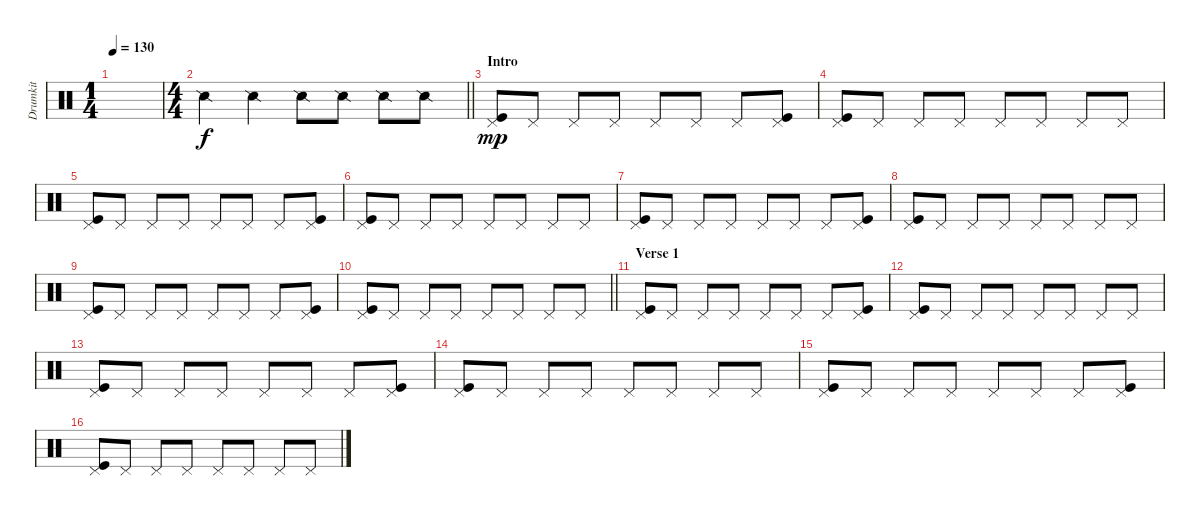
\track ("Drumkit" "Drumkit") {instrument percussion}
\staff {score}
\articulation defaults
\ts (1 4)
\tempo 130
\clef neutral
\ks c
|
\ts (4 4)
\barLineRight lightlight "Snare (side stick) 2".4 "Snare (side stick) 2".4 "Snare (side stick) 2".8 "Snare (side stick) 2".8 "Snare (side stick) 2".8 "Snare (side stick) 2".8
|
\section ("" "Intro")
("Kick (hit)" "Pedal Hi-Hat (hit)").8{dy mp} "Pedal Hi-Hat (hit)".8 "Pedal Hi-Hat (hit)".8 "Pedal Hi-Hat (hit)".8 "Pedal Hi-Hat (hit)".8 "Pedal Hi-Hat (hit)".8 "Pedal Hi-Hat (hit)".8 ("Kick (hit)" "Pedal Hi-Hat (hit)").8 |
("Kick (hit)" "Pedal Hi-Hat (hit)").8 "Pedal Hi-Hat (hit)".8 "Pedal Hi-Hat (hit)".8 "Pedal Hi-Hat (hit)".8 "Pedal Hi-Hat (hit)".8 "Pedal Hi-Hat (hit)".8 "Pedal Hi-Hat (hit)".8 "Pedal Hi-Hat (hit)".8 |
("Kick (hit)" "Pedal Hi-Hat (hit)").8 "Pedal Hi-Hat (hit)".8 "Pedal Hi-Hat (hit)".8 "Pedal Hi-Hat (hit)".8 "Pedal Hi-Hat (hit)".8 "Pedal Hi-Hat (hit)".8 "Pedal Hi-Hat (hit)".8 ("Kick (hit)" "Pedal Hi-Hat (hit)").8 |
("Kick (hit)" "Pedal Hi-Hat (hit)").8 "Pedal Hi-Hat (hit)".8 "Pedal Hi-Hat (hit)".8 "Pedal Hi-Hat (hit)".8 "Pedal Hi-Hat (hit)".8 "Pedal Hi-Hat (hit)".8 "Pedal Hi-Hat (hit)".8 "Pedal Hi-Hat (hit)".8 |
("Kick (hit)" "Pedal Hi-Hat (hit)").8 "Pedal Hi-Hat (hit)".8 "Pedal Hi-Hat (hit)".8 "Pedal Hi-Hat (hit)".8 "Pedal Hi-Hat (hit)".8 "Pedal Hi-Hat (hit)".8 "Pedal Hi-Hat (hit)".8 ("Kick (hit)" "Pedal Hi-Hat (hit)").8 |
("Kick (hit)" "Pedal Hi-Hat (hit)").8 "Pedal Hi-Hat (hit)".8 "Pedal Hi-Hat (hit)".8 "Pedal Hi-Hat (hit)".8 "Pedal Hi-Hat (hit)".8 "Pedal Hi-Hat (hit)".8 "Pedal Hi-Hat (hit)".8 "Pedal Hi-Hat (hit)".8 |
("Kick (hit)" "Pedal Hi-Hat (hit)").8 "Pedal Hi-Hat (hit)".8 "Pedal Hi-Hat (hit)".8 "Pedal Hi-Hat (hit)".8 "Pedal Hi-Hat (hit)".8 "Pedal Hi-Hat (hit)".8 "Pedal Hi-Hat (hit)".8 ("Kick (hit)" "Pedal Hi-Hat (hit)").8 |
\barLineRight lightlight
("Kick (hit)" "Pedal Hi-Hat (hit)").8 "Pedal Hi-Hat (hit)".8 "Pedal Hi-Hat (hit)".8 "Pedal Hi-Hat (hit)".8 "Pedal Hi-Hat (hit)".8 "Pedal Hi-Hat (hit)".8 "Pedal Hi-Hat (hit)".8 "Pedal Hi-Hat (hit)".8 |
\section ("" "Verse 1")
("Kick (hit)" "Pedal Hi-Hat (hit)").8 "Pedal Hi-Hat (hit)".8 "Pedal Hi-Hat (hit)".8 "Pedal Hi-Hat (hit)".8 "Pedal Hi-Hat (hit)".8 "Pedal Hi-Hat (hit)".8 "Pedal Hi-Hat (hit)".8 ("Kick (hit)" "Pedal Hi-Hat (hit)").8 |
("Kick (hit)" "Pedal Hi-Hat (hit)").8 "Pedal Hi-Hat (hit)".8 "Pedal Hi-Hat (hit)".8 "Pedal Hi-Hat (hit)".8 "Pedal Hi-Hat (hit)".8 "Pedal Hi-Hat (hit)".8 "Pedal Hi-Hat (hit)".8 "Pedal Hi-Hat (hit)".8 |
("Kick (hit)" "Pedal Hi-Hat (hit)").8 "Pedal Hi-Hat (hit)".8 "Pedal Hi-Hat (hit)".8 "Pedal Hi-Hat (hit)".8 "Pedal Hi-Hat (hit)".8 "Pedal Hi-Hat (hit)".8 "Pedal Hi-Hat (hit)".8 ("Kick (hit)" "Pedal Hi-Hat (hit)").8 |
("Kick (hit)" "Pedal Hi-Hat (hit)").8 "Pedal Hi-Hat (hit)".8 "Pedal Hi-Hat (hit)".8 "Pedal Hi-Hat (hit)".8 "Pedal Hi-Hat (hit)".8 "Pedal Hi-Hat (hit)".8 "Pedal Hi-Hat (hit)".8 "Pedal Hi-Hat (hit)".8 |
("Kick (hit)" "Pedal Hi-Hat (hit)").8 "Pedal Hi-Hat (hit)".8 "Pedal Hi-Hat (hit)".8 "Pedal Hi-Hat (hit)".8 "Pedal Hi-Hat (hit)".8 "Pedal Hi-Hat (hit)".8 "Pedal Hi-Hat (hit)".8 ("Kick (hit)" "Pedal Hi-Hat (hit)").8 |
("Kick (hit)" "Pedal Hi-Hat (hit)").8 "Pedal Hi-Hat (hit)".8 "Pedal Hi-Hat (hit)".8 "Pedal Hi-Hat (hit)".8 "Pedal Hi-Hat (hit)".8 "Pedal Hi-Hat (hit)".8 "Pedal Hi-Hat (hit)".8 "Pedal Hi-Hat (hit)".8
